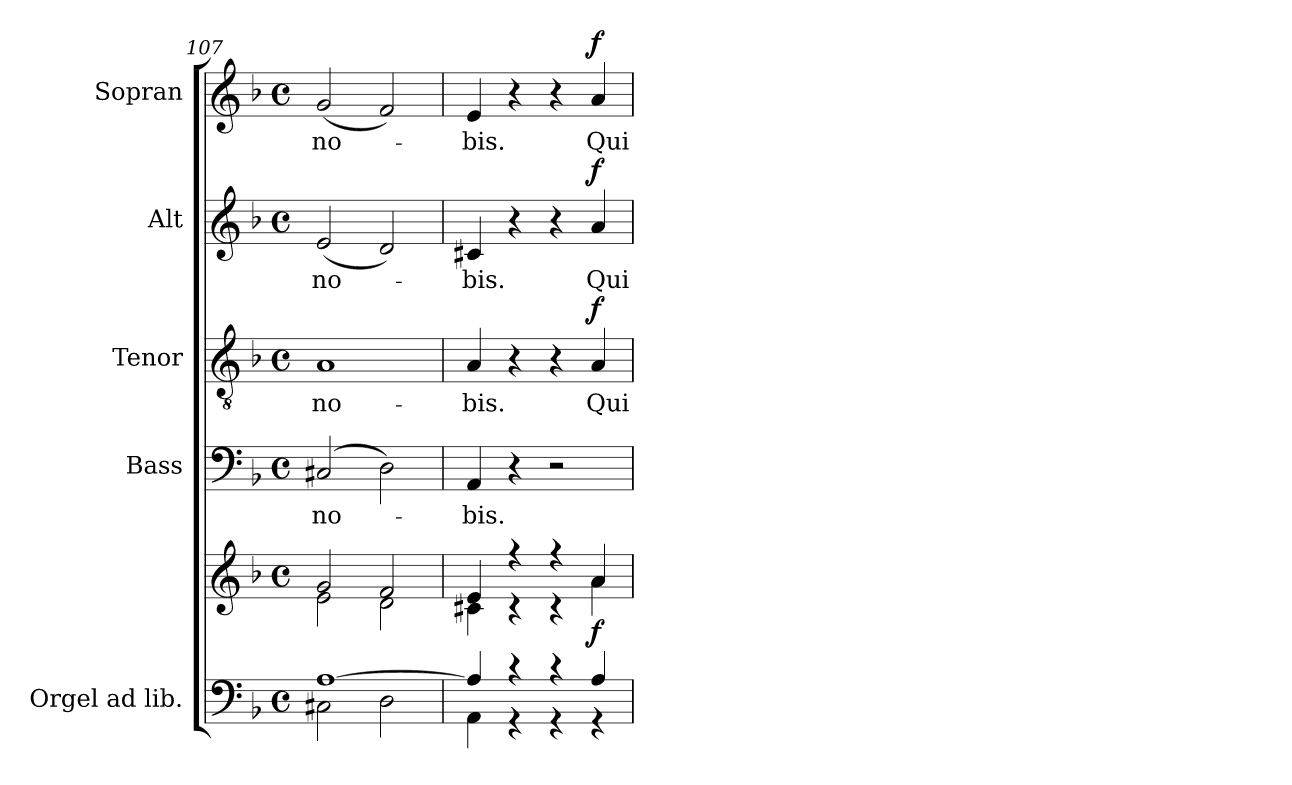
**kern	**kern	**dynam	**kern	**text	**kern	**text	**dynam	**kern	**text	**dynam	**kern	**text	**dynam
*part5	*part5	*part5	*part4	*part4	*part3	*part3	*part3	*part2	*part2	*part2	*part1	*part1	*part1
*staff6	*staff5	*staff5/6	*staff4	*staff4	*staff3	*staff3	*staff3	*staff2	*staff2	*staff2	*staff1	*staff1	*staff1
*I"Orgel ad lib.	*	*	*I"Bass	*	*I"Tenor	*	*	*I"Alt	*	*	*I"Sopran	*	*
*	*	*	*I'B.	*	*I'T.	*	*	*I'A.	*	*	*I'S.	*	*
!!LO:PB:g=z
*clefF4	*clefG2	*	*clefF4	*	*clefGv2	*	*	*clefG2	*	*	*clefG2	*	*
*k[b-]	*k[b-]	*	*k[b-]	*	*k[b-]	*	*	*k[b-]	*	*	*k[b-]	*	*
*F:	*F:	*	*F:	*	*F:	*	*	*F:	*	*	*F:	*	*
*M4/4	*M4/4	*	*M4/4	*	*M4/4	*	*	*M4/4	*	*	*M4/4	*	*
*met(c)	*met(c)	*	*met(c)	*	*met(c)	*	*	*met(c)	*	*	*met(c)	*	*
=107	=107	=107	=107	=107	=107	=107	=107	=107	=107	=107	=107	=107	=107
*^	*^	*	*	*	*	*	*	*	*	*	*	*	*
!	!	!	!	!	!	!LO:LY:b	!	!LO:LY:b	!	!	!LO:LY:b	!	!	!LO:LY:b	!
[>1A	2C#X\	2g/	2e\	.	(2C#X/	no-	1A	no-	.	(<2e/	no-	.	(<2g/	no-	.
.	2D\	2f/	2d\	.	2D\)	.	.	.	.	2d/)	.	.	2f/)	.	.
=108	=108	=108	=108	=108	=108	=108	=108	=108	=108	=108	=108	=108	=108	=108	=108
!	!	!	!	!	!	!LO:LY:b	!	!LO:LY:b	!	!	!LO:LY:b	!	!	!LO:LY:b	!
4A/]	4AA\	4e/	4c#X\	.	4AA/	-bis.	4A/	-bis.	.	4c#X/	-bis.	.	4e/	-bis.	.
4r	4r	4r	4r	.	4r	.	4r	.	.	4r	.	.	4r	.	.
4r	4r	4r	4r	.	2r	.	4r	.	.	4r	.	.	4r	.	.
!	!	!	!	!LO:DY:b	!	!	!	!LO:LY:b	!LO:DY:a	!	!LO:LY:b	!LO:DY:a	!	!LO:LY:b	!LO:DY:a
4A/	4r	4a/	4a\	f	.	.	4A/	Qui	f	4a/	Qui	f	4a/	Qui	f
*v	*v	*	*	*	*	*	*	*	*	*	*	*	*	*	*
*	*v	*v	*	*	*	*	*	*	*	*	*	*	*	*
=	=	=	=	=	=	=	=	=	=	=	=	=	=
*-	*-	*-	*-	*-	*-	*-	*-	*-	*-	*-	*-	*-	*-
